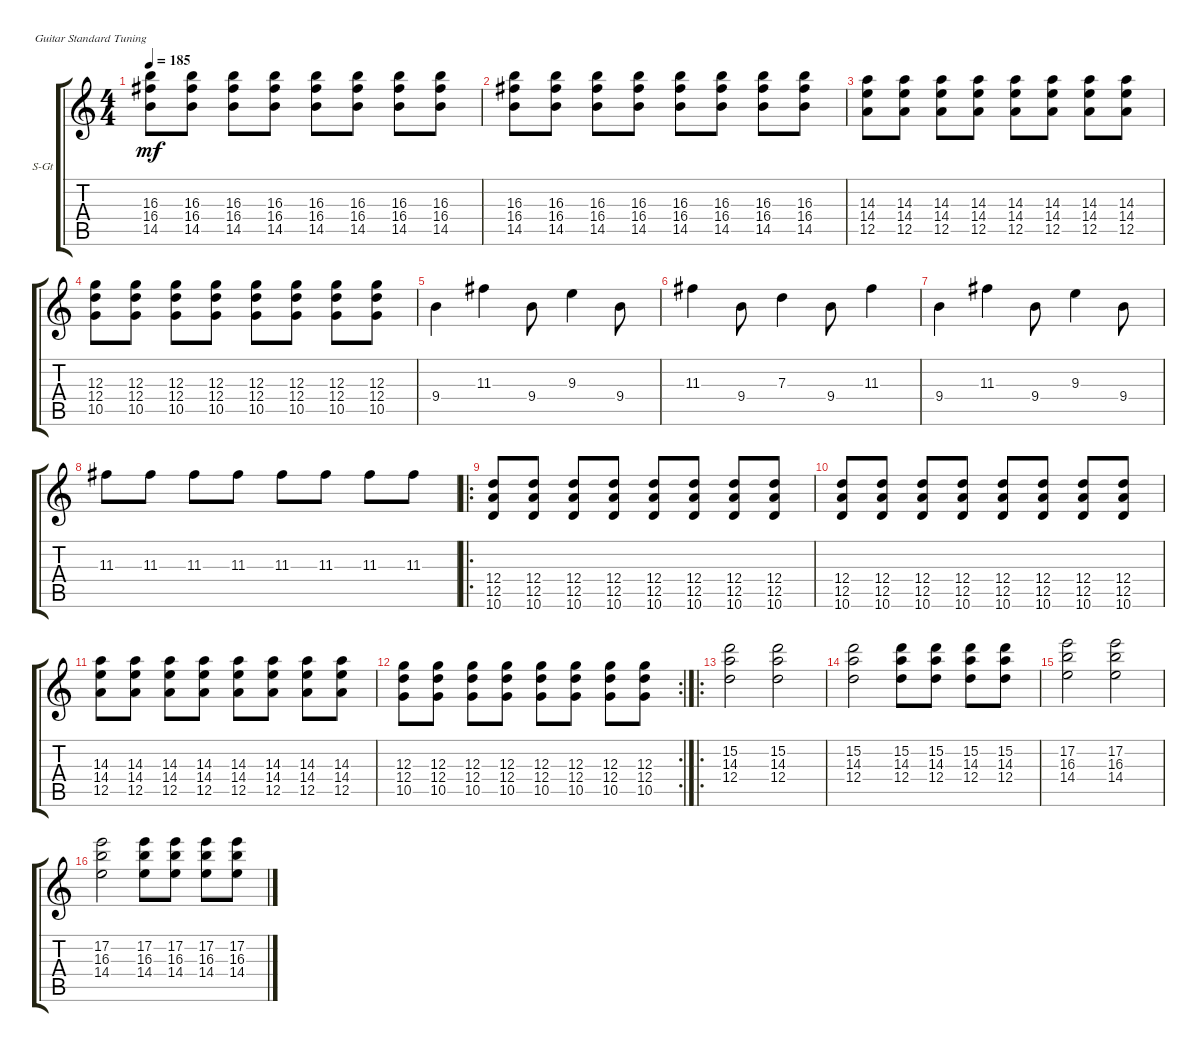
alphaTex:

\defaultSystemsLayout 4
\bracketExtendMode groupsimilarinstruments
\firstSystemTrackNameOrientation horizontal
\otherSystemsTrackNameOrientation horizontal
\track ("Steel Guitar" "S-Gt") {instrument acousticguitarsteel}
\staff {score tabs}
\tuning (E4 B3 G3 D3 A2 E2)
\ts (4 4)
\tempo 185
\clef g2
\ks c
(14.5 16.4 16.3).8{dy mf} (14.5 16.4 16.3).8 (14.5 16.4 16.3).8 (14.5 16.4 16.3).8 (14.5 16.4 16.3).8 (14.5 16.4 16.3).8 (14.5 16.4 16.3).8 (14.5 16.4 16.3).8 |
(14.5 16.4 16.3).8 (14.5 16.4 16.3).8 (14.5 16.4 16.3).8 (14.5 16.4 16.3).8 (14.5 16.4 16.3).8 (14.5 16.4 16.3).8 (14.5 16.4 16.3).8 (14.5 16.4 16.3).8 |
(12.5 14.4 14.3).8 (12.5 14.4 14.3).8 (12.5 14.4 14.3).8 (12.5 14.4 14.3).8 (12.5 14.4 14.3).8 (12.5 14.4 14.3).8 (12.5 14.4 14.3).8 (12.5 14.4 14.3).8 |
(10.5 12.4 12.3).8 (10.5 12.4 12.3).8 (10.5 12.4 12.3).8 (10.5 12.4 12.3).8 (10.5 12.4 12.3).8 (10.5 12.4 12.3).8 (10.5 12.4 12.3).8 (10.5 12.4 12.3).8 |
9.4.4 11.3.4 9.4.8 9.3.4 9.4.8 |
11.3.4 9.4.8 7.3.4 9.4.8 11.3.4 |
9.4.4 11.3.4 9.4.8 9.3.4 9.4.8 |
11.3.8 11.3.8 11.3.8 11.3.8 11.3.8 11.3.8 11.3.8 11.3.8 |
\ro
(12.5 12.4 10.6).8 (12.5 12.4 10.6).8 (12.5 12.4 10.6).8 (12.5 12.4 10.6).8 (12.5 12.4 10.6).8 (12.5 12.4 10.6).8 (12.5 12.4 10.6).8 (12.5 12.4 10.6).8 |
(12.5 12.4 10.6).8 (12.5 12.4 10.6).8 (12.5 12.4 10.6).8 (12.5 12.4 10.6).8 (12.5 12.4 10.6).8 (12.5 12.4 10.6).8 (12.5 12.4 10.6).8 (12.5 12.4 10.6).8 |
(12.5 14.4 14.3).8 (12.5 14.4 14.3).8 (12.5 14.4 14.3).8 (12.5 14.4 14.3).8 (12.5 14.4 14.3).8 (12.5 14.4 14.3).8 (12.5 14.4 14.3).8 (12.5 14.4 14.3).8 |
\rc 2
(10.5 12.4 12.3).8 (10.5 12.4 12.3).8 (10.5 12.4 12.3).8 (10.5 12.4 12.3).8 (10.5 12.4 12.3).8 (10.5 12.4 12.3).8 (10.5 12.4 12.3).8 (10.5 12.4 12.3).8 |
\ro
(12.4 14.3 15.2).2 (12.4 14.3 15.2).2 |
(15.2 14.3 12.4).2 (12.4 14.3 15.2).8 (15.2 14.3 12.4).8 (12.4 14.3 15.2).8 (15.2 14.3 12.4).8 |
(14.4 16.3 17.2).2 (14.4 16.3 17.2).2 |
(14.4 16.3 17.2).2 (17.2 16.3 14.4).8 (17.2 16.3 14.4).8 (17.2 16.3 14.4).8 (17.2 16.3 14.4).8
